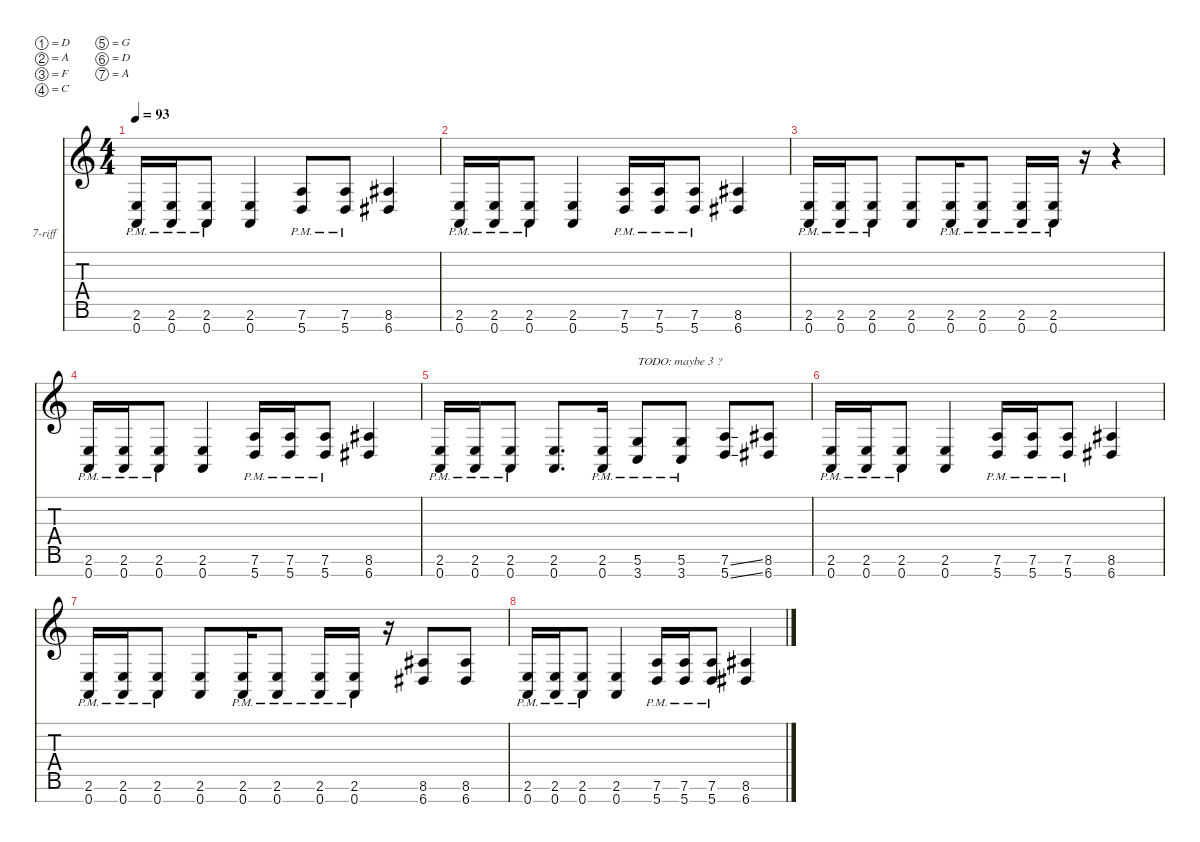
\defaultSystemsLayout 4
\hideDynamics
\bracketExtendMode nobrackets
\firstSystemTrackNameOrientation horizontal
\otherSystemsTrackNameOrientation horizontal
\track ("7-riff" "7-riff") {solo instrument distortionguitar}
\staff {score tabs}
\tuning (D4 A3 F3 C3 G2 D2 A1)
\ts (4 4)
\scale
1.09129
\tempo 93
\accidentals auto
\clef g2
\ottava regular
\simile none
\ks c
(2.6{pm} 0.7{pm}).16{dy f beam Up} (2.6{pm} 0.7{pm}).16{beam Up} (2.6{pm} 0.7{pm}).8{beam Up} (2.6 0.7).4{beam Up} (5.7{pm} 7.6{pm}).8{beam Up} (5.7{pm} 7.6{pm}).8{beam Up} (6.7{acc #} 8.6{acc #}).4{beam Up} |
\scale
0.969568 (2.6{pm} 0.7{pm}).16{beam Up} (2.6{pm} 0.7{pm}).16{beam Up} (2.6{pm} 0.7{pm}).8{beam Up} (2.6 0.7).4{beam Up} (5.7{pm} 7.6{pm}).16{beam Up} (5.7{pm} 7.6{pm}).16{beam Up} (5.7{pm} 7.6{pm}).8{beam Up} (6.7{acc #} 8.6{acc #}).4{beam Up} |
\scale
0.969568 (2.6{pm} 0.7{pm}).16{beam Up} (2.6{pm} 0.7{pm}).16{beam Up} (2.6{pm} 0.7{pm}).8{beam Up} (2.6 0.7).8{beam Up} (2.6{pm} 0.7{pm}).16{beam Up} (2.6{pm} 0.7{pm}).8{beam Up} (2.6{pm} 0.7{pm}).16{beam Up} (2.6{pm} 0.7{pm}).16{beam Up} r.16{beam Up} r.4{beam Up} |
\scale
0.969568 (2.6{pm} 0.7{pm}).16{beam Up} (2.6{pm} 0.7{pm}).16{beam Up} (2.6{pm} 0.7{pm}).8{beam Up} (2.6 0.7).4{beam Up} (5.7{pm} 7.6{pm}).16{beam Up} (5.7{pm} 7.6{pm}).16{beam Up} (5.7{pm} 7.6{pm}).8{beam Up} (6.7{acc #} 8.6{acc #}).4{beam Up} |
\scale
1.09524 (2.6{pm} 0.7{pm}).16{beam Up} (2.6{pm} 0.7{pm}).16{beam Up} (2.6{pm} 0.7{pm}).8{beam Up} (2.6 0.7).8{d beam Up} (2.6{pm} 0.7{pm}).16{beam Up} (3.7{pm} 5.6{pm}).8{txt "TODO: maybe 3 ?" beam Up} (3.7{pm} 5.6{pm}).8{beam Up} (5.7{ss} 7.6{ss}).8{beam Up} (6.7{acc #} 8.6{acc #}).8{beam Up} |
\scale
0.968253 (2.6{pm} 0.7{pm}).16{beam Up} (2.6{pm} 0.7{pm}).16{beam Up} (2.6{pm} 0.7{pm}).8{beam Up} (2.6 0.7).4{beam Up} (5.7{pm} 7.6{pm}).16{beam Up} (5.7{pm} 7.6{pm}).16{beam Up} (5.7{pm} 7.6{pm}).8{beam Up} (6.7{acc #} 8.6{acc #}).4{beam Up} |
\scale
0.968253 (2.6{pm} 0.7{pm}).16{beam Up} (2.6{pm} 0.7{pm}).16{beam Up} (2.6{pm} 0.7{pm}).8{beam Up} (2.6 0.7).8{beam Up} (2.6{pm} 0.7{pm}).16{beam Up} (2.6{pm} 0.7{pm}).8{beam Up} (2.6{pm} 0.7{pm}).16{beam Up} (2.6{pm} 0.7{pm}).16{beam Up} r.16{beam Up} (6.7{acc #} 8.6{acc #}).8{beam Up} (6.7{acc #} 8.6{acc #}).8{beam Up} |
\scale
0.968253 (2.6{pm} 0.7{pm}).16{beam Up} (2.6{pm} 0.7{pm}).16{beam Up} (2.6{pm} 0.7{pm}).8{beam Up} (2.6 0.7).4{beam Up} (5.7{pm} 7.6{pm}).16{beam Up} (5.7{pm} 7.6{pm}).16{beam Up} (5.7{pm} 7.6{pm}).8{beam Up} (6.7{acc #} 8.6{acc #}).4{beam Up}
